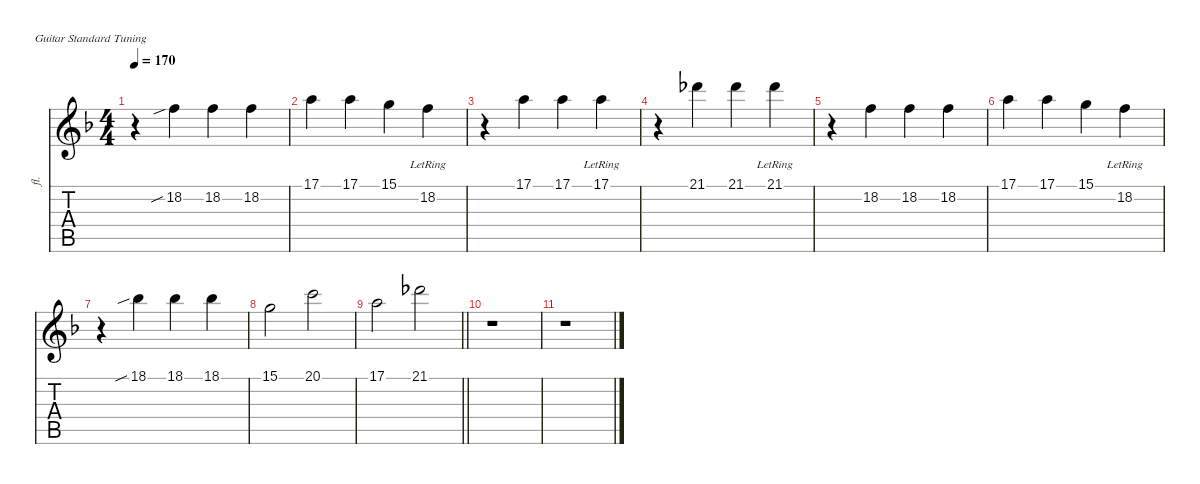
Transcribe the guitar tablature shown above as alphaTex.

\defaultSystemsLayout 4
\hideDynamics
\bracketExtendMode nobrackets
\otherSystemsTrackNameOrientation horizontal
\track ("Whistle" "fl.") {instrument panflute}
\staff {score tabs}
\tuning (E4 B3 G3 D3 A2 E2)
\ts (4 4)
\tempo 170
\clef g2
\ks dminor
r.4{dy f} 18.2{sib acc forcenatural}.4 18.2{acc forcenatural}.4 18.2{acc forcenatural}.4 |
17.1{acc forcenatural}.4 17.1{acc forcenatural}.4 15.1{acc forcenatural}.4 18.2{lr acc forcenatural}.4 |
r.4 17.1{acc forcenatural}.4 17.1{acc forcenatural}.4 17.1{lr acc forcenatural}.4 |
r.4 21.1{acc b}.4 21.1{acc b}.4 21.1{lr acc b}.4 |
r.4 18.2{acc forcenatural}.4 18.2{acc forcenatural}.4 18.2{acc forcenatural}.4 |
17.1{acc forcenatural}.4 17.1{acc forcenatural}.4 15.1{acc forcenatural}.4 18.2{lr acc forcenatural}.4 |
r.4 18.1{sib acc b}.4 18.1{acc b}.4 18.1{acc b}.4 |
15.1{acc forcenatural}.2 20.1{acc forcenatural}.2 |
\barLineRight lightlight
17.1{acc forcenatural}.2 21.1{acc b}.2 |
\section ("" "")
r.1 |
r.1
